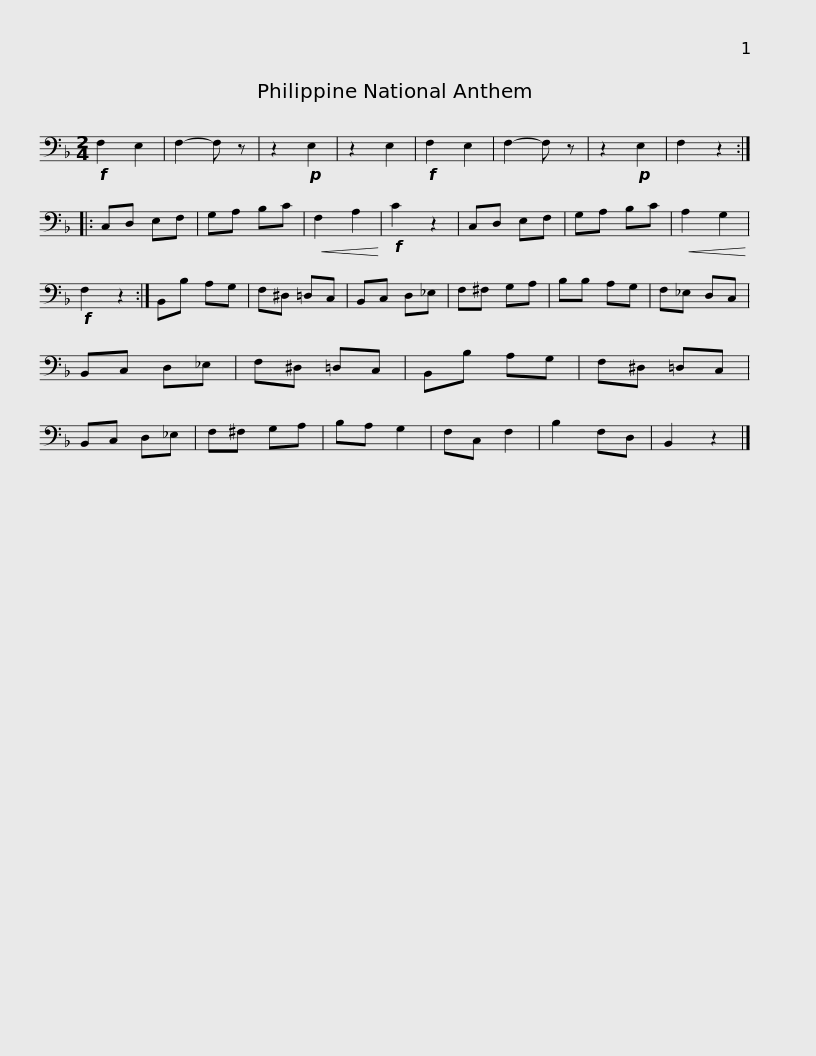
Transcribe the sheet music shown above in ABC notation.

X:1
L:1/8
M:2/4
I:linebreak $
K:F
V:1 bass
V:1
!f! F,2 E,2 | F,2- F, z | z2!p! E,2 | z2 E,2 |!f! F,2 E,2 | %5
 F,2- F, z | z2!p! E,2 | F,2 z2 ::$ C,D, E,F, | G,A, B,C | %10
!<(! F,2 A,2!<)! |!f! C2 z2 | C,D, E,F, | G,A, B,C |!<(! A,2 G,2!<)! | %15
!f! F,2 z2 :|$ B,,B, A,G, | F,^D, =D,C, | B,,C, D,_E, | F,^F, G,A, | %20
 B,B, A,G, | F,_E, D,C, | B,,C, D,_E, | F,^D, =D,C, |$ B,,B, A,G, | %25
 F,^D, =D,C, | B,,C, D,_E, | F,^F, G,A, | B,A, G,2 | F,C, F,2 | %30
 B,2 F,D, | B,,2 z2 |] %32
